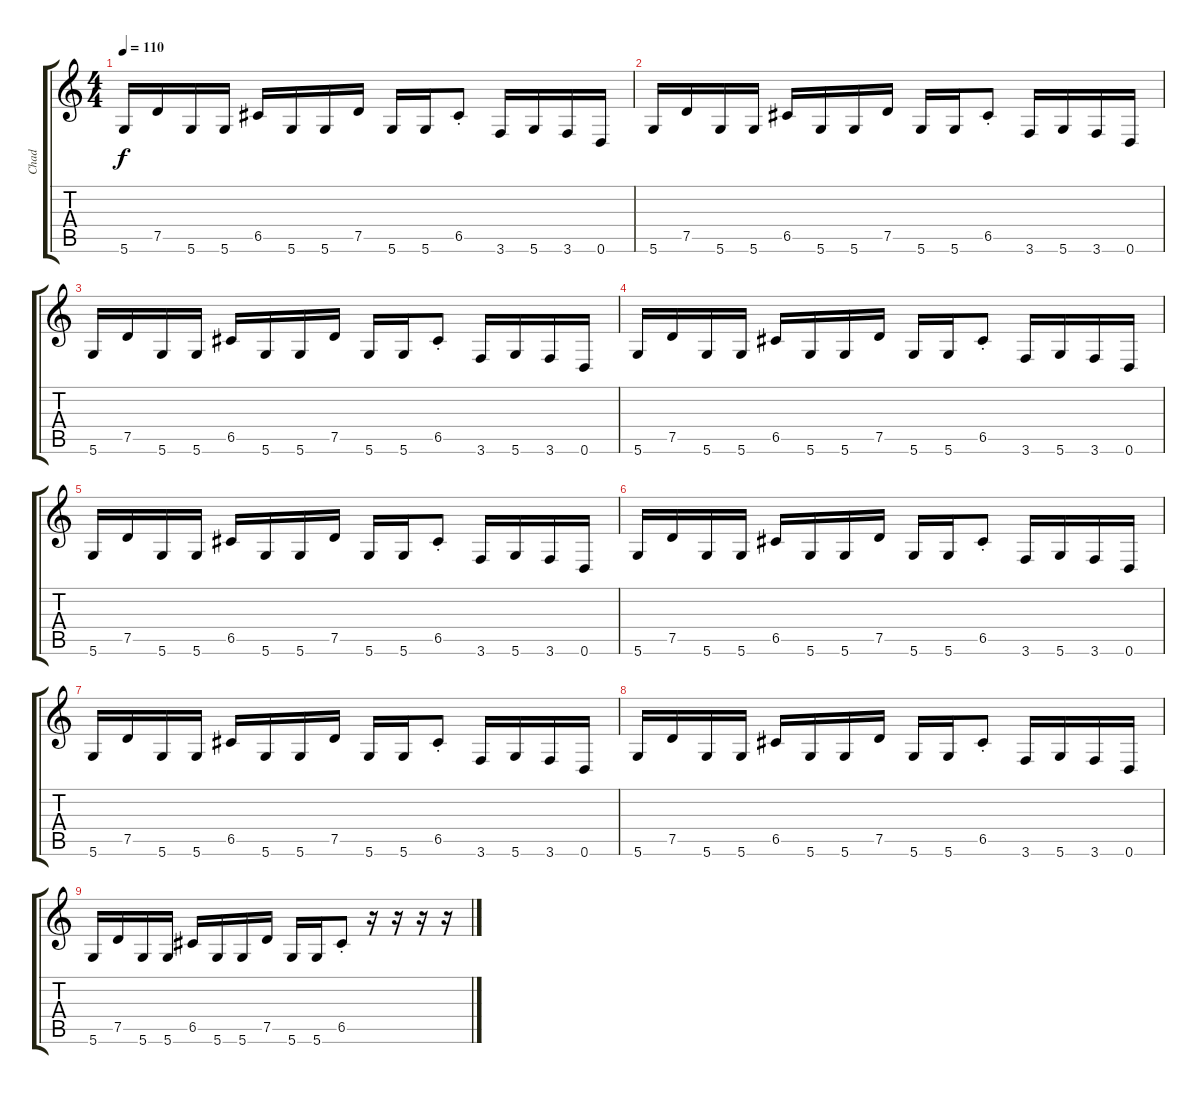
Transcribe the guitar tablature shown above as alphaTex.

\track ("Chad" "Chad") {instrument overdrivenguitar}
\staff {score tabs}
\tuning (D4 A3 F3 C3 G2 D2) {hide}
\ts (4 4)
\tempo 110
\clef g2
\ks c
5.6.16{dy f} 7.5.16 5.6.16 5.6.16 6.5.16 5.6.16 5.6.16 7.5.16 5.6.16 5.6.16 6.5{st}.8 3.6.16 5.6.16 3.6.16 0.6.16 |
5.6.16 7.5.16 5.6.16 5.6.16 6.5.16 5.6.16 5.6.16 7.5.16 5.6.16 5.6.16 6.5{st}.8 3.6.16 5.6.16 3.6.16 0.6.16 |
5.6.16 7.5.16 5.6.16 5.6.16 6.5.16 5.6.16 5.6.16 7.5.16 5.6.16 5.6.16 6.5{st}.8 3.6.16 5.6.16 3.6.16 0.6.16 |
5.6.16 7.5.16 5.6.16 5.6.16 6.5.16 5.6.16 5.6.16 7.5.16 5.6.16 5.6.16 6.5{st}.8 3.6.16 5.6.16 3.6.16 0.6.16 |
5.6.16 7.5.16 5.6.16 5.6.16 6.5.16 5.6.16 5.6.16 7.5.16 5.6.16 5.6.16 6.5{st}.8 3.6.16 5.6.16 3.6.16 0.6.16 |
5.6.16 7.5.16 5.6.16 5.6.16 6.5.16 5.6.16 5.6.16 7.5.16 5.6.16 5.6.16 6.5{st}.8 3.6.16 5.6.16 3.6.16 0.6.16 |
5.6.16 7.5.16 5.6.16 5.6.16 6.5.16 5.6.16 5.6.16 7.5.16 5.6.16 5.6.16 6.5{st}.8 3.6.16 5.6.16 3.6.16 0.6.16 |
5.6.16 7.5.16 5.6.16 5.6.16 6.5.16 5.6.16 5.6.16 7.5.16 5.6.16 5.6.16 6.5{st}.8 3.6.16 5.6.16 3.6.16 0.6.16 |
5.6.16 7.5.16 5.6.16 5.6.16 6.5.16 5.6.16 5.6.16 7.5.16 5.6.16 5.6.16 6.5{st}.8 r.16 r.16 r.16 r.16
